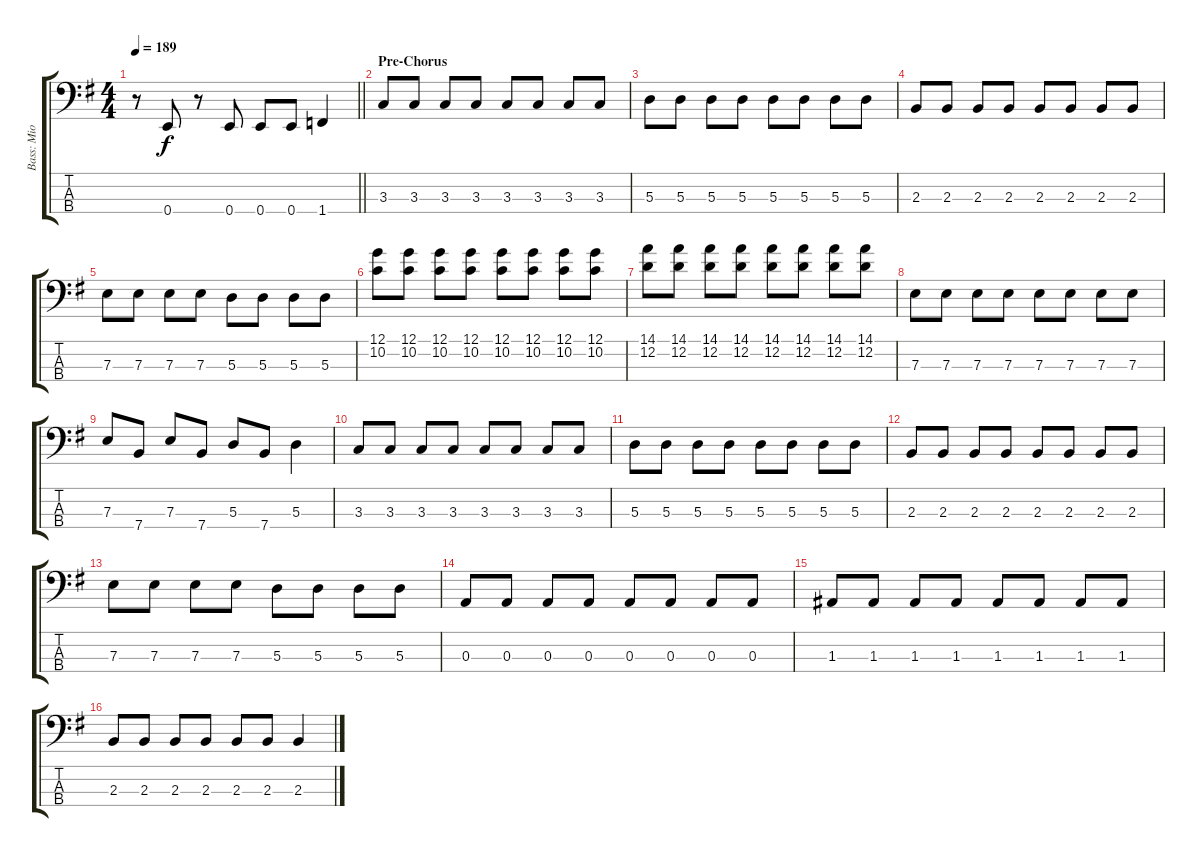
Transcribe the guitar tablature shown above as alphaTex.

\track ("Bass: Mio Akiyama" "Bass: Mio ") {instrument electricbassfinger}
\staff {score tabs}
\tuning (G2 D2 A1 E1) {hide}
\ts (4 4)
\tempo 189
\clef f4
\barLineRight lightlight
\ks g
r.8{dy f} 0.4.8 r.8 0.4.8 0.4.8 0.4.8 1.4.4 |
\section ("" "Pre-Chorus")
3.3.8 3.3.8 3.3.8 3.3.8 3.3.8 3.3.8 3.3.8 3.3.8 |
5.3.8 5.3.8 5.3.8 5.3.8 5.3.8 5.3.8 5.3.8 5.3.8 |
2.3.8 2.3.8 2.3.8 2.3.8 2.3.8 2.3.8 2.3.8 2.3.8 |
7.3.8 7.3.8 7.3.8 7.3.8 5.3.8 5.3.8 5.3.8 5.3.8 |
(12.1 10.2).8 (12.1 10.2).8 (12.1 10.2).8 (12.1 10.2).8 (12.1 10.2).8 (12.1 10.2).8 (12.1 10.2).8 (12.1 10.2).8 |
(14.1 12.2).8 (14.1 12.2).8 (14.1 12.2).8 (14.1 12.2).8 (14.1 12.2).8 (14.1 12.2).8 (14.1 12.2).8 (14.1 12.2).8 |
7.3.8 7.3.8 7.3.8 7.3.8 7.3.8 7.3.8 7.3.8 7.3.8 |
7.3.8 7.4.8 7.3.8 7.4.8 5.3.8 7.4.8 5.3.4 |
3.3.8 3.3.8 3.3.8 3.3.8 3.3.8 3.3.8 3.3.8 3.3.8 |
5.3.8 5.3.8 5.3.8 5.3.8 5.3.8 5.3.8 5.3.8 5.3.8 |
2.3.8 2.3.8 2.3.8 2.3.8 2.3.8 2.3.8 2.3.8 2.3.8 |
7.3.8 7.3.8 7.3.8 7.3.8 5.3.8 5.3.8 5.3.8 5.3.8 |
0.3.8 0.3.8 0.3.8 0.3.8 0.3.8 0.3.8 0.3.8 0.3.8 |
1.3.8 1.3.8 1.3.8 1.3.8 1.3.8 1.3.8 1.3.8 1.3.8 |
2.3.8 2.3.8 2.3.8 2.3.8 2.3.8 2.3.8 2.3{ss}.4
